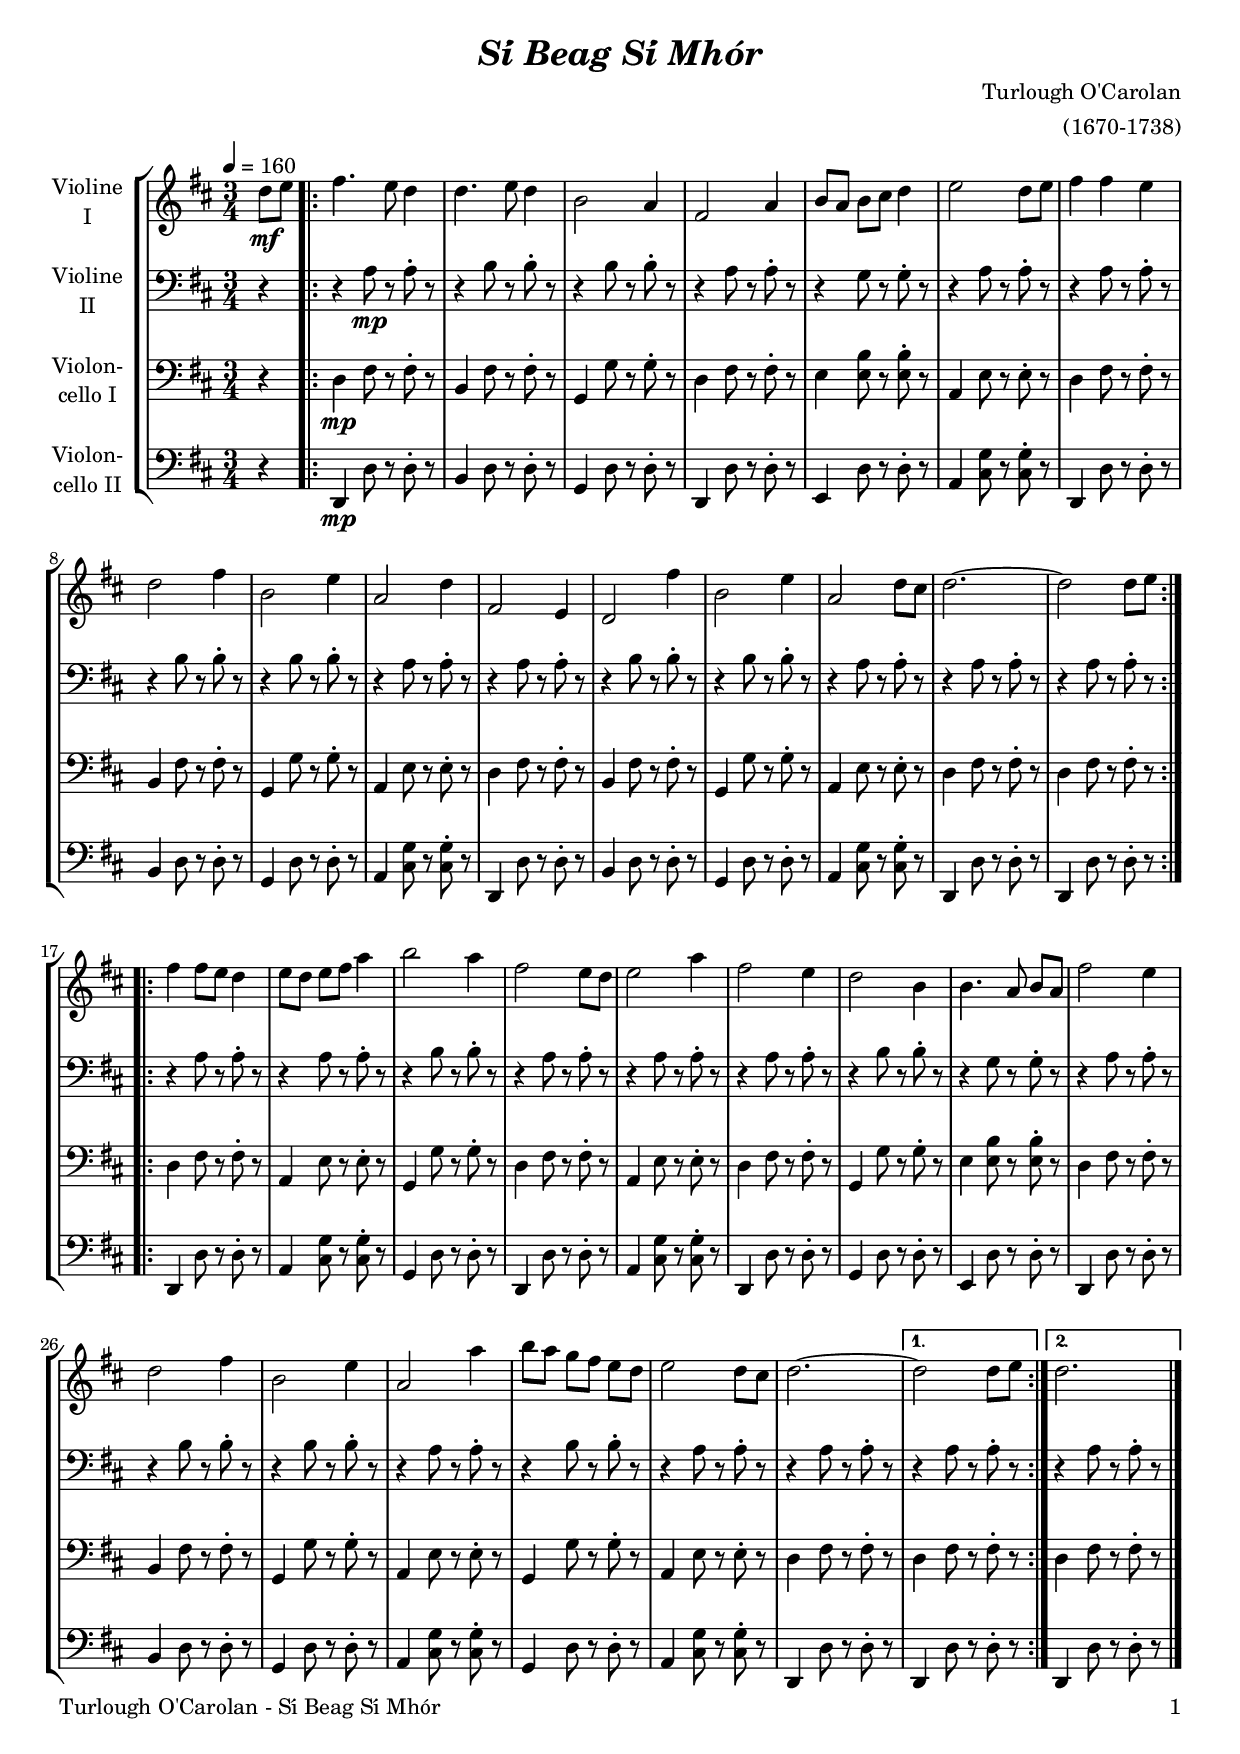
\version "2.24.1"
\include "deutsch.ly"

#(set-global-staff-size 19)

\header {
  title     = \markup \bold \italic "Sí Beag Sí Mhór"
  composer  = "Turlough O'Carolan"
  arranger  = "(1670-1738)"
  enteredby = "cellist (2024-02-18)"
%  piece     = ""
}

voiceconsts = {
  \key d \major
  \time 3/4
  \clef "treble"
%  \numericTimeSignature
  \compressEmptyMeasures
  % Set default beaming for all staves
  \set Timing.beamExceptions = #'()
  \set Timing.baseMoment     = #(ly:make-moment 1 4)
  \set Timing.beatStructure  = #'(1 1 1)
  \tempo 4=160
}

mist = "string ensemble 1"
mivl = "violin"
miba = "cello"
mipz = "pizzicato strings"

adag = \mark \markup \box \italic "Adagio"

va = \relative c''  {
  \voiceconsts

  \partial 4 d8\mf e
  \repeat volta 2 {
    fis4. e8 d4
    d4. e8 d4
    h2 a4
    fis2 a4
    h8 a h cis d4
    e2 d8 e

    fis4 fis e
    d2 fis4
    h,2 e4
    a,2 d4
    fis,2 e4
    d2 fis'4
    h,2 e4

    a,2 d8 cis
    d2.~
    d2 d8 e
  }

  \repeat volta 2 {
    fis4 fis8 e d4
    e8 d e fis a4
    h2 a4
    fis2 e8 d

    e2 a4
    fis2 e4
    d2 h4
    h4. a8 h a
    fis'2 e4
    d2 fis4
    h,2 e4

    a,2 a'4
    h8 a g fis e d
    e2 d8 cis
    d2.~
  }
  \alternative {
    { d2 d8 e }
    { d2. }
  } \bar "|."
}

vb = \relative c'  {
  \voiceconsts
  \clef "bass"
  
  \partial 4 r4
  \repeat volta 2 {
    r a8\mp r a-. r
    r4 h8 r h-. r
    r4 h8 r h-. r
    r4 a8 r a-. r
    r4 g8 r g-. r
    r4 a8 r a-. r

    r4 a8 r a-. r
    r4 h8 r h-. r
    r4 h8 r h-. r
    r4 a8 r a-. r
    r4 a8 r a-. r
    r4 h8 r h-. r
    r4 h8 r h-. r
    
    r4 a8 r a-. r
    r4 a8 r a-. r
    r4 a8 r a-. r
  }

  \repeat volta 2 {
    r4 a8 r a-. r
    r4 a8 r a-. r
    r4 h8 r h-. r
    r4 a8 r a-. r
    
    r4 a8 r a-. r
    r4 a8 r a-. r
    r4 h8 r h-. r
    r4 g8 r g-. r
    r4 a8 r a-. r
    r4 h8 r h-. r
    r4 h8 r h-. r
    
    r4 a8 r a-. r
    r4 h8 r h-. r
    r4 a8 r a-. r
    r4 a8 r a-. r
  }
  \alternative {
    { r4 a8 r a-. r }
    { r4 a8 r a-. r }
  } \bar "|."
}

vc = \relative c  {
  \voiceconsts
  \clef "bass"
  
  \partial 4 r4
  \repeat volta 2 {
    d4\mp fis8 r fis-. r
    h,4 fis'8 r fis-. r
    g,4 g'8 r g-. r
    d4 fis8 r fis-. r
    e4 <e h'>8 r <e h'>-. r
    a,4 e'8 r e-. r

    d4 fis8 r fis-. r
    h,4 fis'8 r fis-. r
    g,4 g'8 r g-. r
    a,4 e'8 r e-. r
    d4 fis8 r fis-. r
    h,4 fis'8 r fis-. r
    g,4 g'8 r g-. r

    a,4 e'8 r e-. r
    d4 fis8 r fis-. r
    d4 fis8 r fis-. r
  }

  \repeat volta 2 {
    d4 fis8 r fis-. r
    a,4 e'8 r e-. r
    g,4 g'8 r g-. r
    d4 fis8 r fis-. r
    
    a,4 e'8 r e-. r
    d4 fis8 r fis-. r
    g,4 g'8 r g-. r
    e4 <e h'>8 r <e h'>-. r
    d4 fis8 r fis-. r
    h,4 fis'8 r fis-. r
    g,4 g'8 r g-. r
    
    a,4 e'8 r e-. r
    g,4 g'8 r g-. r
    a,4 e'8 r e-. r
    d4 fis8 r fis-. r
  }
  \alternative {
    { d4 fis8 r fis-. r }
    { d4 fis8 r fis-. r }
  } \bar "|."
}

vd = \relative c,  {
  \voiceconsts
  \clef "bass"
  
  \partial 4 r4
  \repeat volta 2 {
    d4\mp d'8 r d-. r
    h4 d8 r d-. r
    g,4 d'8 r d-. r
    d,4 d'8 r d-. r
    e,4 d'8 r d-. r
    a4 <cis g'>8 r <cis g'>-. r
    
    d,4 d'8 r d-. r
    h4 d8 r d-. r
    g,4 d'8 r d-. r
    a4 <cis g'>8 r <cis g'>-. r
    d,4 d'8 r d-. r
    h4 d8 r d-. r
    g,4 d'8 r d-. r
    
    a4 <cis g'>8 r <cis g'>-. r
    d,4 d'8 r d-. r
    d,4 d'8 r d-. r
  }

  \repeat volta 2 {
    d,4 d'8 r d-. r
    a4 <cis g'>8 r <cis g'>-. r
    g4 d'8 r d-. r
    d,4 d'8 r d-. r

    a4 <cis g'>8 r <cis g'>-. r
    d,4 d'8 r d-. r
    g,4 d'8 r d-. r
    e,4 d'8 r d-. r
    d,4 d'8 r d-. r
    h4 d8 r d-. r
    g,4 d'8 r d-. r
    
    a4 <cis g'>8 r <cis g'>-. r
    g4 d'8 r d-. r
    a4 <cis g'>8 r <cis g'>-. r
    d,4 d'8 r d-. r
  }
  \alternative {
    { d,4 d'8 r d-. r }
    { d,4 d'8 r d-. r }
  } \bar "|."
}


music = \new StaffGroup <<
      \new Staff {
	\set Staff.midiInstrument = \mivl
	\set Staff.instrumentName = \markup \center-column { "Violine" "I" }
	\transpose d d { \va }
      }

      \new Staff {
	\set Staff.midiInstrument = \mivl
	\set Staff.instrumentName = \markup \center-column { "Violine" "II" }
	\transpose d d { \vb }
      }

      \new Staff {
	\set Staff.midiInstrument = \miba
	\set Staff.instrumentName = \markup \center-column { "Violon-" "cello I" }
	\transpose d d { \vc }
      }

      \new Staff {
	\set Staff.midiInstrument = \miba
	\set Staff.instrumentName = \markup \center-column { "Violon-" "cello II" }
	\transpose d d { \vd }
      }
>>

\book {
   \paper {
    print-page-number = ##t
    print-first-page-number = ##t
    ragged-last-bottom = ##f
    oddHeaderMarkup = \markup \null
    evenHeaderMarkup = \markup \null
    oddFooterMarkup = \markup {
      \fill-line {
        \if \should-print-page-number
        "Turlough O'Carolan - Sí Beag Sí Mhór" \fromproperty #'page:page-number-string
      }
    }
    evenFooterMarkup = \oddFooterMarkup
  } \score {
    \music
    \layout {}
  }

  \score {
    \unfoldRepeats \music

    \midi {
      \context {
        \Score
      }
    }
  }
}